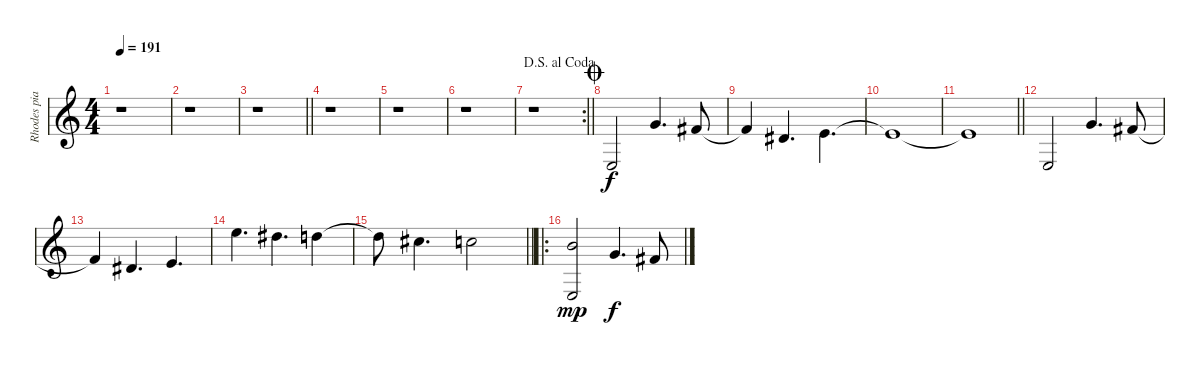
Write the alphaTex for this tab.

\track ("Rhodes piano" "Rhodes pia") {instrument electricpiano1}
\staff {score}
\tuning (E4 B3 G3 D3 A2 E2 B1) {hide}
\ts (4 4)
\tempo 191
\clef g2
\ks c
r.1{dy f} |
r.1 |
\barLineRight lightlight
r.1 |
r.1 |
r.1 |
r.1 |
\rc 2
\jump dalsegnoalcoda
\barLineRight lightlight
r.1 |
\jump coda
2.4.2 3.1.4{d} 2.1.8 |
2.1{t}.4 4.2.4{d} 5.2.4{d beam Down} |
5.2{t}.1 |
\barLineRight lightlight
5.2{t}.1 |
2.4.2 3.1.4{d} 2.1.8 |
2.1{t}.4 4.2.4{d} 5.2.4{d beam Up} |
12.1.4{d} 11.1.4{d} 10.1.4 |
\barLineRight lightlight
10.1{t}.8 9.1.4{d} 8.1.2 |
\ro
(7.1 2.4).2{dy mp} 3.1.4{d dy f} 2.1.8
